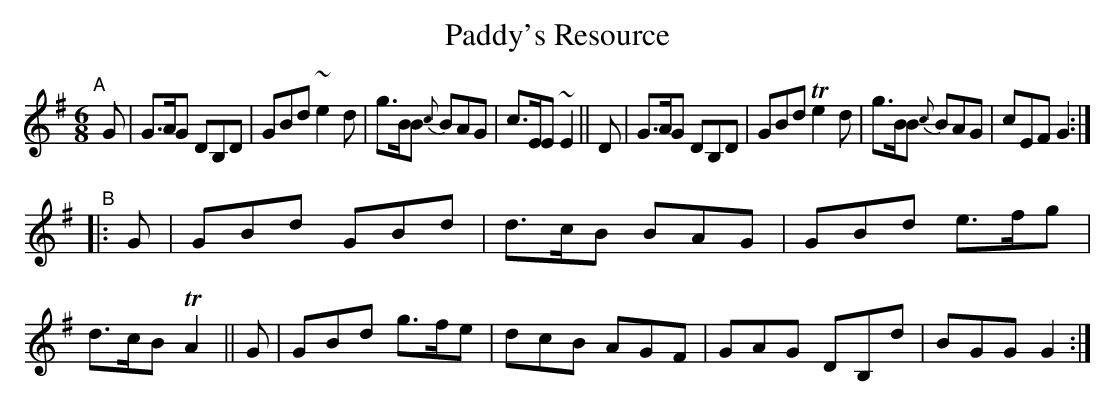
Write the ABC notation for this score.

X:1
T: Paddy's Resource
M: 6/8
L: 1/8
K: G
"^A"[|] \
G | G>AG DB,D | GBd ~e2d | g>BB {c}BAG | c>EE ~E2 ||\
D | G>AG DB,D | GBd Te2d | g>BB {c}BAG | cEF G2 :|
"^B"|:\
G | GBd GBd | d>cB BAG | GBd e>fg | d>cB TA2 ||\
G | GBd g>fe | dcB AGF | GAG DB,d | BGG G2 :|
